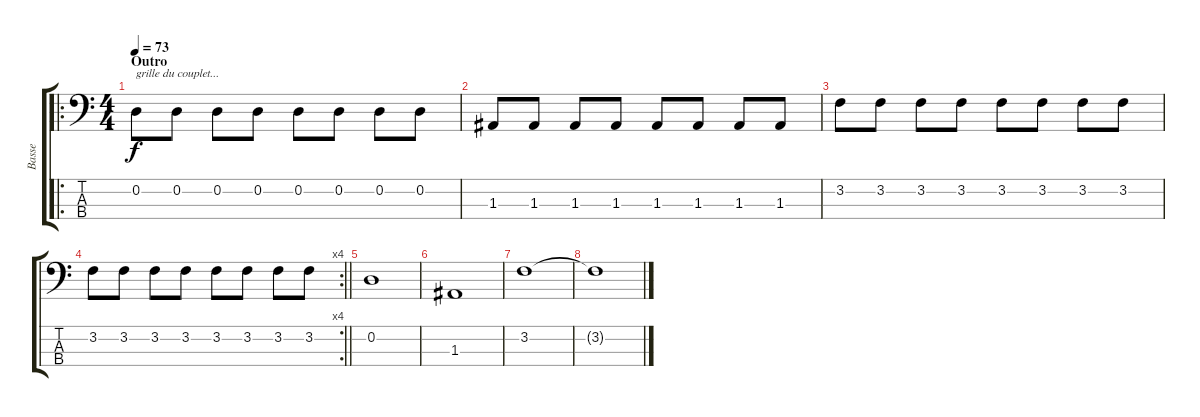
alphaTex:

\track ("Basse" "Basse") {instrument electricbassfinger}
\staff {score tabs}
\tuning (G2 D2 A1 E1) {hide}
\ro
\ts (4 4)
\section ("" "Outro")
\tempo 73
\clef f4
\ks c
0.2.8{txt "grille du couplet..." dy f} 0.2.8 0.2.8 0.2.8 0.2.8 0.2.8 0.2.8 0.2.8 |
1.3.8 1.3.8 1.3.8 1.3.8 1.3.8 1.3.8 1.3.8 1.3.8 |
3.2.8 3.2.8 3.2.8 3.2.8 3.2.8 3.2.8 3.2.8 3.2.8 |
\rc 4
\barLineRight lightlight
3.2.8 3.2.8 3.2.8 3.2.8 3.2.8 3.2.8 3.2.8 3.2.8 |
0.2.1 |
1.3.1 |
3.2.1 |
3.2{t}.1
